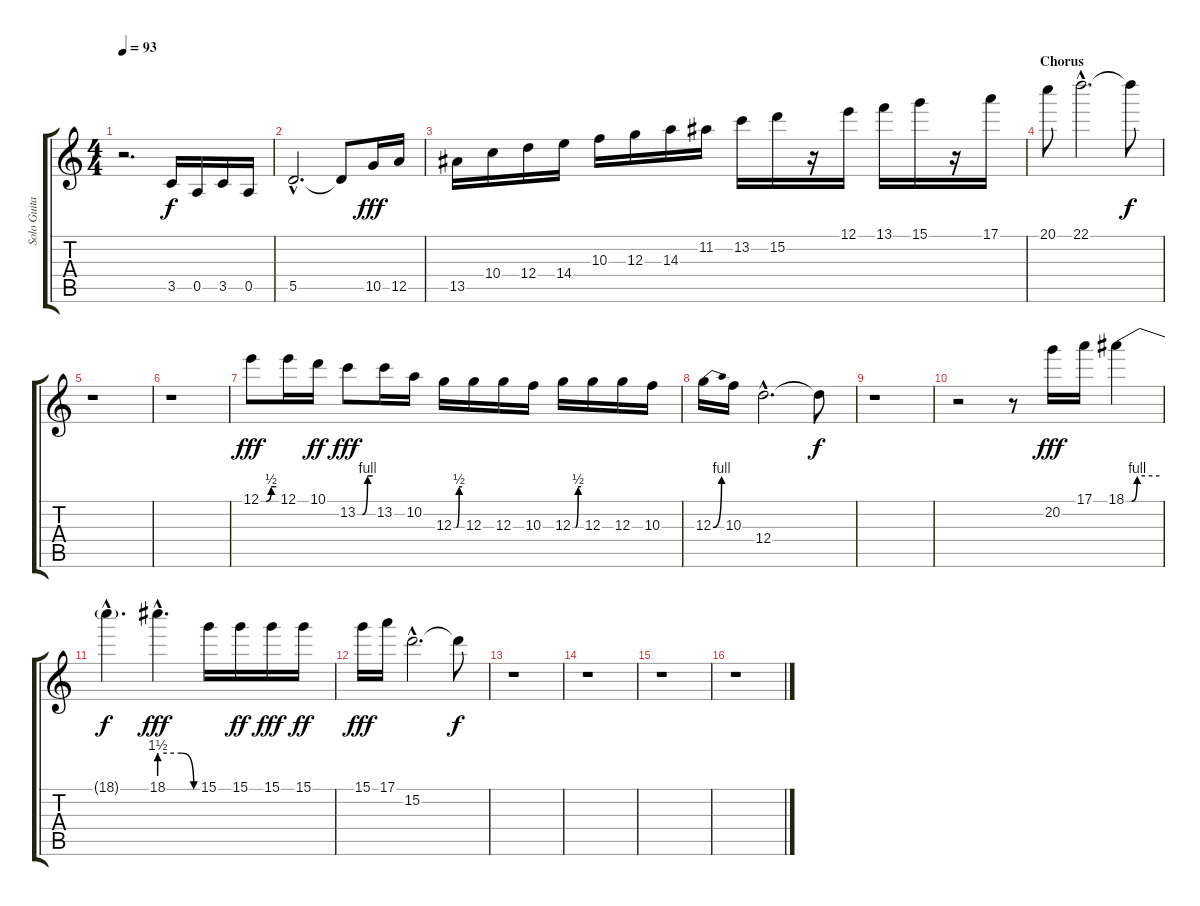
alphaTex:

\track ("Solo Guitar" "Solo Guita") {instrument overdrivenguitar}
\staff {score tabs}
\tuning (E4 B3 G3 D3 A2 E2) {hide}
\ts (4 4)
\tempo 93
\clef g2
\ks c
r.2{d dy f} 3.5.16 0.5.16 3.5.16 0.5.16 |
5.5{hac}.2{d} 5.5{t}.8 10.5.16{dy fff} 12.5.16 |
13.5.16 10.4.16 12.4.16 14.4.16 10.3.16 12.3.16 14.3.16 11.2.16 13.2.16 15.2.16 r.16 12.1.16 13.1.16 15.1.16 r.16 17.1.16 |
\section ("" "Chorus")
20.1.8 22.1{hac}.2{d} 22.1{t}.8{dy f} |
r.1 |
r.1 |
12.1{be (custom 0 0 20 0 40 2 60 2)}.8{dy fff} 12.1.16 10.1.16{dy ff} 13.2{be (custom 0 0 20 0 40 4 60 4)}.8{dy fff} 13.2.16 10.2.16 12.3{be (custom 0 0 20 0 40 2 60 2)}.16 12.3.16 12.3.16 10.3.16 12.3{be (custom 0 0 20 0 40 2 60 2)}.16 12.3.16 12.3.16 10.3.16 |
12.3{be (bend 0 0 60 4)}.16 10.3.16 12.4{hac}.2{d} 12.4{t}.8{dy f} |
r.1 |
r.2 r.8 20.2.16{dy fff} 17.1.16 18.1{be (custom 0 0 10 0 20 4 60 4)}.4 |
18.1{hac t}.4{d dy f} 18.1{be (custom 0 6 35 6 55 0 60 0) hac}.4{d dy fff} 15.1.16 15.1.16{dy ff} 15.1.16{dy fff} 15.1.16{dy ff} |
15.1.16{dy fff} 17.1.16 15.2{hac}.2{d} 15.2{t}.8{dy f} |
r.1 |
r.1 |
r.1 |
r.1
